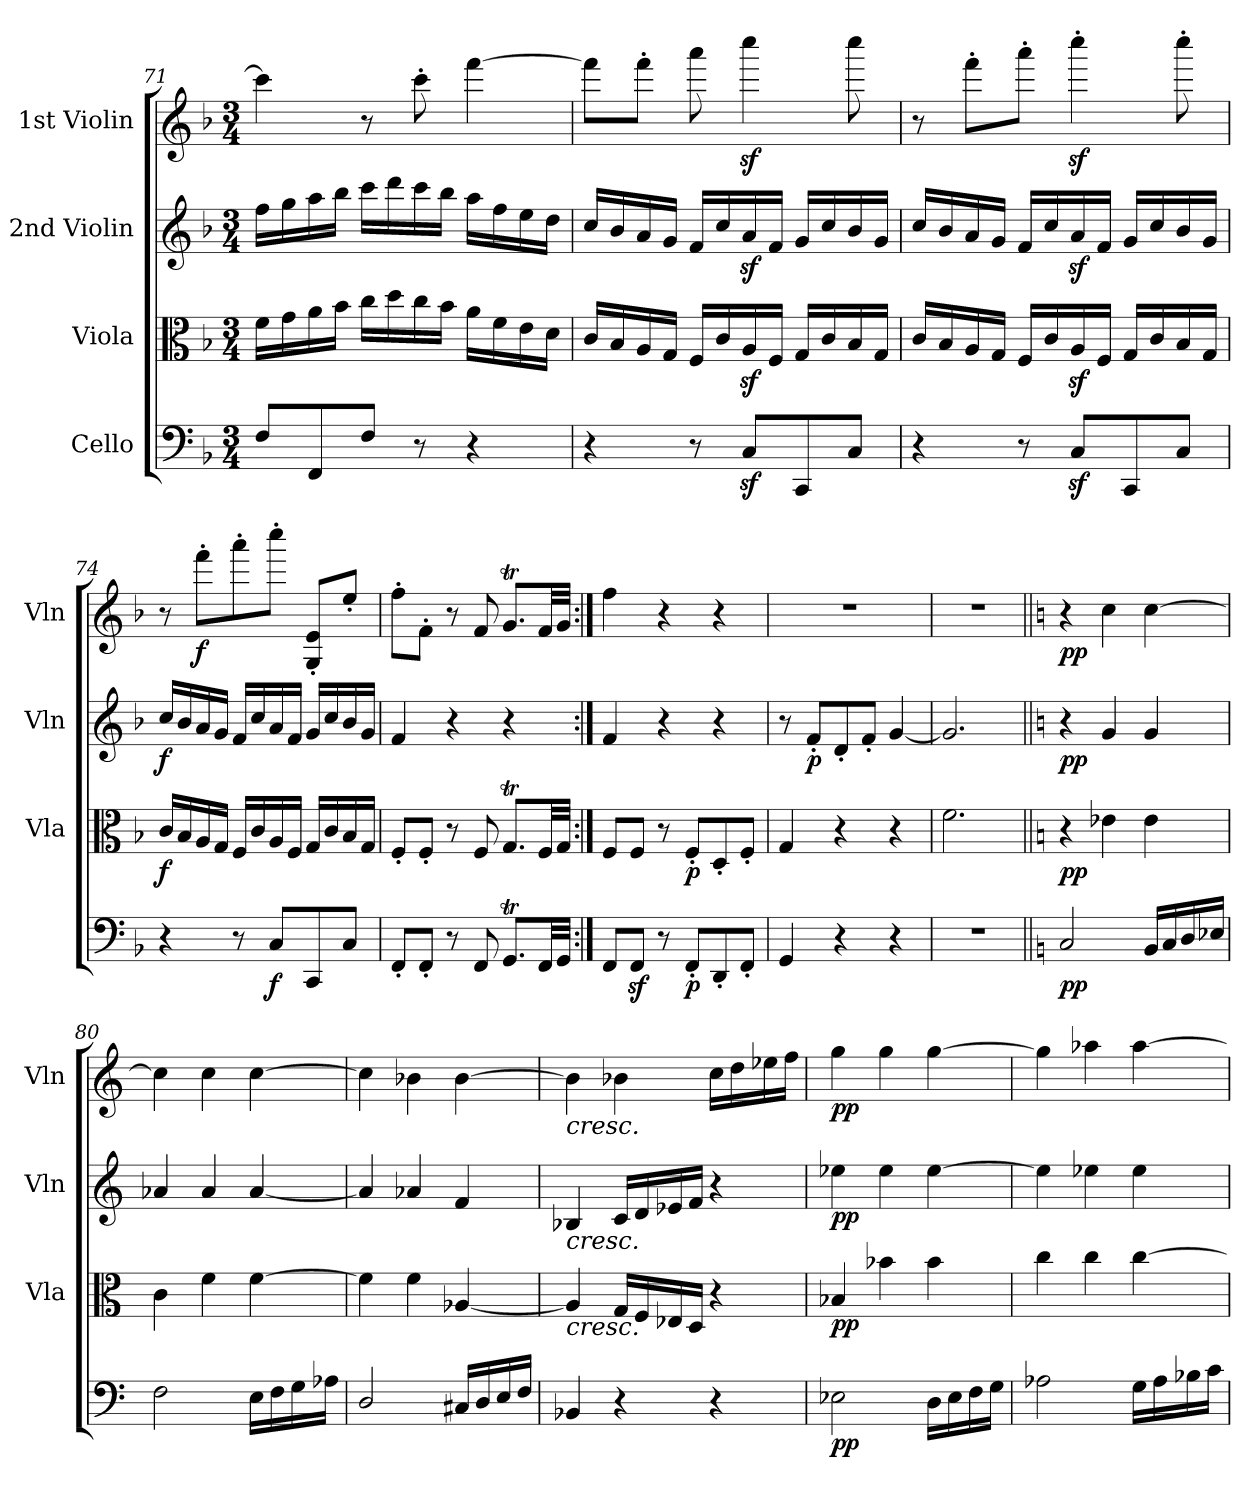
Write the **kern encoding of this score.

**kern	**dynam	**kern	**dynam	**kern	**dynam	**kern	**dynam
*part4	*part4	*part3	*part3	*part2	*part2	*part1	*part1
*staff4	*staff4	*staff3	*staff3	*staff2	*staff2	*staff1	*staff1
*I"Cello	*	*I"Viola	*	*I"2nd Violin	*	*I"1st Violin	*
*	*	*I'Vla	*	*I'Vln	*	*I'Vln	*
!!LO:LB:g=z
*clefF4	*	*clefC3	*	*clefG2	*	*clefG2	*
*k[b-]	*	*k[b-]	*	*k[b-]	*	*k[b-]	*
*F:	*	*F:	*	*F:	*	*F:	*
*M3/4	*	*M3/4	*	*M3/4	*	*M3/4	*
=71	=71	=71	=71	=71	=71	=71	=71
8F/L	.	16f\LL	.	16ff\LL	.	4ccc\]	.
.	.	16g\	.	16gg\	.	.	.
8FF/	.	16a\	.	16aa\	.	.	.
.	.	16b-\JJ	.	16bb-\JJ	.	.	.
8F/J	.	16cc\LL	.	16ccc\LL	.	8r	.
.	.	16dd\	.	16ddd\	.	.	.
8r	.	16cc\	.	16ccc\	.	8ccc'\	.
.	.	16b-\JJ	.	16bb-\JJ	.	.	.
4r	.	16a\LL	.	16aa\LL	.	[4fff\	.
.	.	16f\	.	16ff\	.	.	.
.	.	16e\	.	16ee\	.	.	.
.	.	16d\JJ	.	16dd\JJ	.	.	.
=72	=72	=72	=72	=72	=72	=72	=72
4r	.	16c/LL	.	16cc/LL	.	8fff\L]	.
.	.	16B-/	.	16b-/	.	.	.
.	.	16A/	.	16a/	.	8fff'\J	.
.	.	16G/JJ	.	16g/JJ	.	.	.
8r	.	16F/LL	.	16f/LL	.	8aaa\	.
.	.	16c/	.	16cc/	.	.	.
8Cz</L	.	16Az</	.	16az</	.	4ccccz<\	.
.	.	16F/JJ	.	16f/JJ	.	.	.
8CC/	.	16G/LL	.	16g/LL	.	.	.
.	.	16c/	.	16cc/	.	.	.
8C/J	.	16B-/	.	16b-/	.	8cccc\	.
.	.	16G/JJ	.	16g/JJ	.	.	.
!!LO:LB:g=z
=73	=73	=73	=73	=73	=73	=73	=73
4r	.	16c/LL	.	16cc/LL	.	8r	.
.	.	16B-/	.	16b-/	.	.	.
.	.	16A/	.	16a/	.	8fff'\L	.
.	.	16G/JJ	.	16g/JJ	.	.	.
8r	.	16F/LL	.	16f/LL	.	8aaa'\J	.
.	.	16c/	.	16cc/	.	.	.
8Cz</L	.	16Az</	.	16az</	.	4ccccz<'\	.
.	.	16F/JJ	.	16f/JJ	.	.	.
8CC/	.	16G/LL	.	16g/LL	.	.	.
.	.	16c/	.	16cc/	.	.	.
8C/J	.	16B-/	.	16b-/	.	8cccc'\	.
.	.	16G/JJ	.	16g/JJ	.	.	.
=74	=74	=74	=74	=74	=74	=74	=74
!	!	!	!LO:DY:b	!	!LO:DY:b	!	!
4r	.	16c/LL	f	16cc/LL	f	8r	.
.	.	16B-/	.	16b-/	.	.	.
!	!	!	!	!	!	!	!LO:DY:b
.	.	16A/	.	16a/	.	8fff'\L	f
.	.	16G/JJ	.	16g/JJ	.	.	.
8r	.	16F/LL	.	16f/LL	.	8aaa'\	.
.	.	16c/	.	16cc/	.	.	.
!	!LO:DY:b	!	!	!	!	!	!
8C/L	f	16A/	.	16a/	.	8cccc'\J	.
.	.	16F/JJ	.	16f/JJ	.	.	.
8CC/	.	16G/LL	.	16g/LL	.	8G/' 8e/'L	.
.	.	16c/	.	16cc/	.	.	.
8C/J	.	16B-/	.	16b-/	.	8ee'/J	.
.	.	16G/JJ	.	16g/JJ	.	.	.
=75	=75	=75	=75	=75	=75	=75	=75
8FF'/L	.	8F'/L	.	4f/	.	8ff'\L	.
8FF'/J	.	8F'/J	.	.	.	8f'\J	.
8r	.	8r	.	4r	.	8r	.
8FF/	.	8F/	.	.	.	8f/	.
8.GGT/L	.	8.GT/L	.	4r	.	8.gT/L	.
32FF/LL	.	32F/LL	.	.	.	32f/LL	.
32GG/JJJ	.	32G/JJJ	.	.	.	32g/JJJ	.
=76:|!	=76:|!	=76:|!	=76:|!	=76:|!	=76:|!	=76:|!	=76:|!
8FF/L	.	8F/L	.	4f/	.	4ff\	.
8FFz>/J	.	8F/J	.	.	.	.	.
8r	.	8r	.	4r	.	4r	.
!	!LO:DY:b	!	!LO:DY:b	!	!	!	!
8FF'/L	p	8F'/L	p	.	.	.	.
8DD'/	.	8D'/	.	4r	.	4r	.
8FF'/J	.	8F'/J	.	.	.	.	.
=77	=77	=77	=77	=77	=77	=77	=77
4GG/	.	4G/	.	8r	.	2.r	.
!	!	!	!	!	!LO:DY:b	!	!
.	.	.	.	8f'/L	p	.	.
4r	.	4r	.	8d'/	.	.	.
.	.	.	.	8f'/J	.	.	.
4r	.	4r	.	[4g/	.	.	.
!!LO:PB:g=z
=78	=78	=78	=78	=78	=78	=78	=78
2.r	.	2.f\	.	2.g/]	.	2.r	.
!!LO:LB:g=z
=79||	=79||	=79||	=79||	=79||	=79||	=79||	=79||
*k[]	*	*k[]	*	*k[]	*	*k[]	*
*C:	*	*C:	*	*C:	*	*C:	*
!	!LO:DY:b	!	!LO:DY:b	!	!LO:DY:b	!	!LO:DY:b
2C/	pp	4r	pp	4r	pp	4r	pp
.	.	4e-X\	.	4g/	.	4cc\	.
16BB/LL	.	4e-\	.	4g/	.	[4cc\	.
16C/	.	.	.	.	.	.	.
16D/	.	.	.	.	.	.	.
16E-X/JJ	.	.	.	.	.	.	.
=80	=80	=80	=80	=80	=80	=80	=80
2F\	.	4c\	.	4a-X/	.	4cc\]	.
.	.	4f\	.	4a-/	.	4cc\	.
16E\LL	.	[4f\	.	[4a-/	.	[4cc\	.
16F\	.	.	.	.	.	.	.
16G\	.	.	.	.	.	.	.
16A-X\JJ	.	.	.	.	.	.	.
=81	=81	=81	=81	=81	=81	=81	=81
2D/	.	4f\]	.	4a-/]	.	4cc\]	.
.	.	4f\	.	4a-X/	.	4b-X\	.
16C#X/LL	.	[4A-X/	.	4f/	.	[4b-\	.
16D/	.	.	.	.	.	.	.
16E/	.	.	.	.	.	.	.
16F/JJ	.	.	.	.	.	.	.
=82	=82	=82	=82	=82	=82	=82	=82
!	!	!	!	!	!	!LO:TX:b:i:t=cresc.	!
!	!	!	!	!LO:TX:b:i:t=cresc.	!	!	!
!	!	!LO:TX:b:i:t=cresc.	!	!	!	!	!
4BB-X/	.	4A-/]	.	4B-X/	.	4b-\]	.
4r	.	16G/LL	.	16c/LL	.	4b-X\	.
.	.	16F/	.	16d/	.	.	.
.	.	16E-X/	.	16e-X/	.	.	.
.	.	16D/JJ	.	16f/JJ	.	.	.
4r	.	4r	.	4r	.	16cc\LL	.
.	.	.	.	.	.	16dd\	.
.	.	.	.	.	.	16ee-X\	.
.	.	.	.	.	.	16ff\JJ	.
=83	=83	=83	=83	=83	=83	=83	=83
!	!LO:DY:b	!	!LO:DY:b	!	!LO:DY:b	!	!LO:DY:b
2E-X\	pp	4B-X/	pp	4ee-X\	pp	4gg\	pp
.	.	4b-X\	.	4ee-\	.	4gg\	.
16D\LL	.	4b-\	.	[4ee-\	.	[4gg\	.
16E-\	.	.	.	.	.	.	.
16F\	.	.	.	.	.	.	.
16G\JJ	.	.	.	.	.	.	.
!!LO:LB:g=z
=84	=84	=84	=84	=84	=84	=84	=84
2A-X\	.	4cc\	.	4ee-\]	.	4gg\]	.
.	.	4cc\	.	4ee-X\	.	4aa-X\	.
16G\LL	.	[4cc\	.	4ee-\	.	[4aa-\	.
16A-\	.	.	.	.	.	.	.
16B-X\	.	.	.	.	.	.	.
16c\JJ	.	.	.	.	.	.	.
=	=	=	=	=	=	=	=
*-	*-	*-	*-	*-	*-	*-	*-
